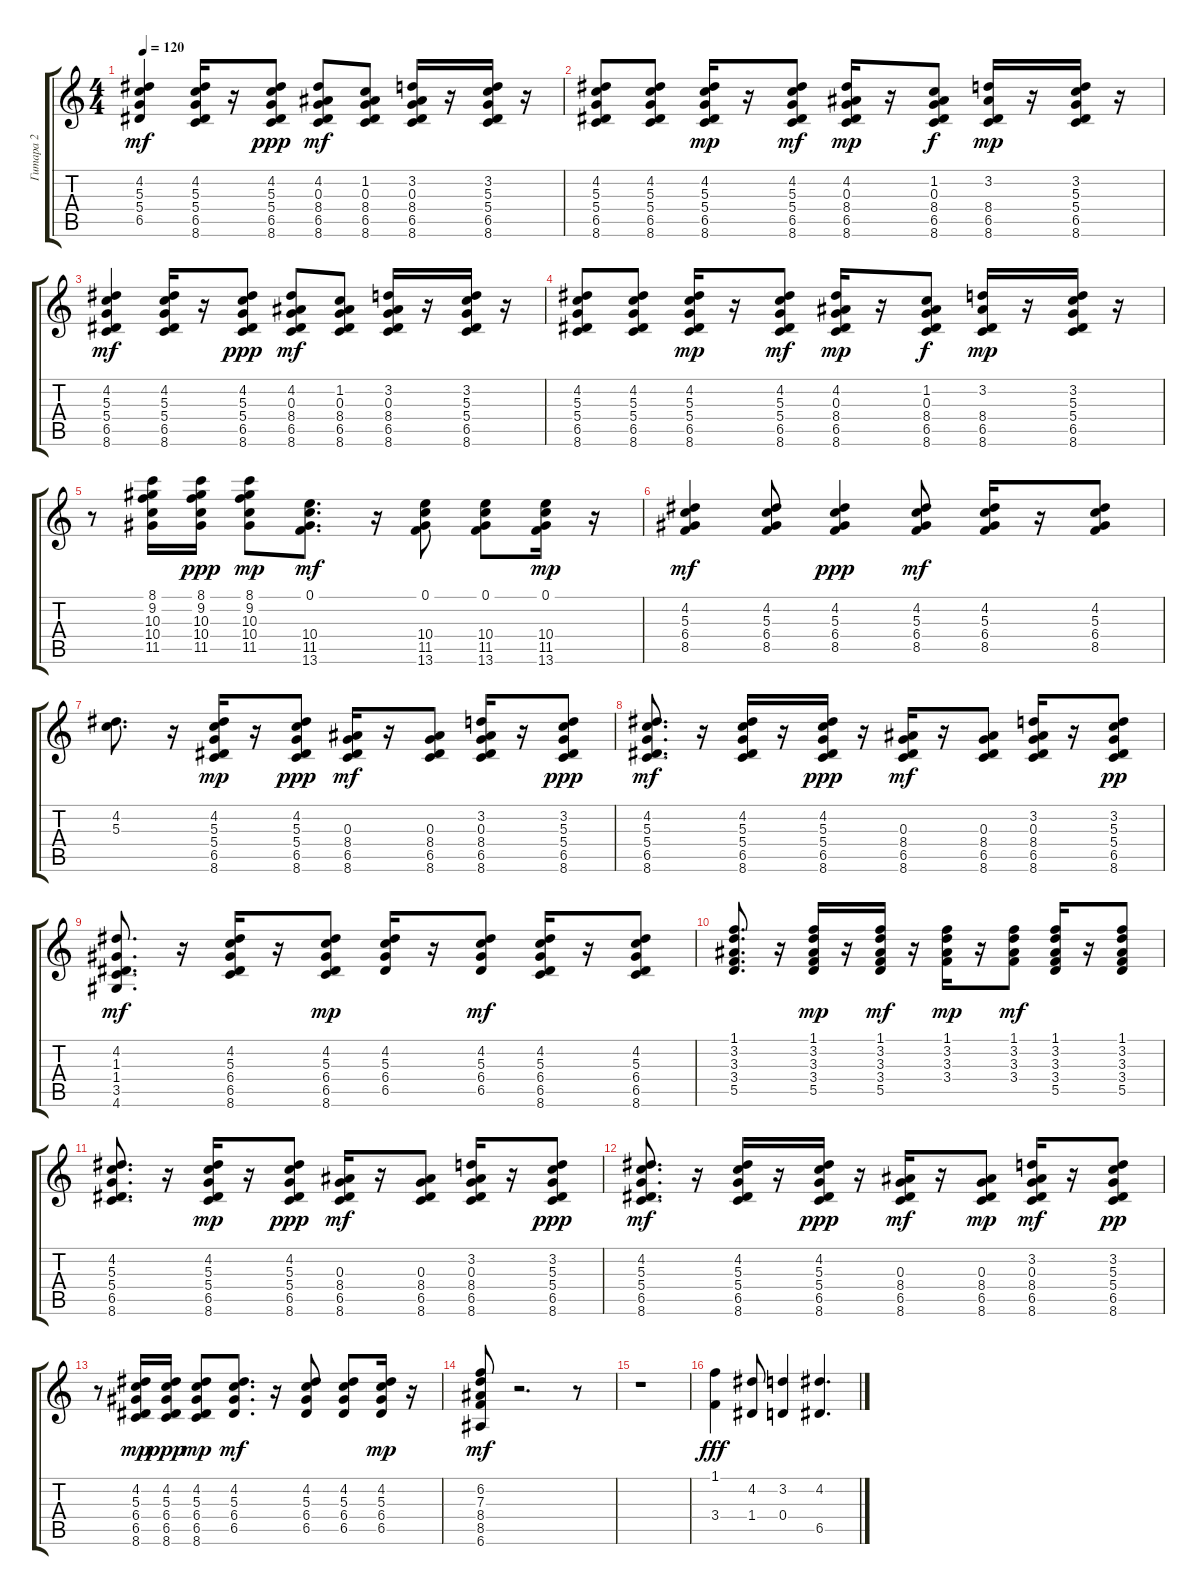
\track ("Гитара 2" "Гитара 2") {instrument electricguitarjazz}
\staff {score tabs}
\tuning (E4 B3 G3 D3 A2 E2) {hide}
\ts (4 4)
\tempo 120
\clef g2
\ks c
(4.2 5.3 5.4 6.5).4{dy mf} (4.2 5.3 5.4 6.5 8.6).16 r.16 (4.2 5.3 5.4 6.5 8.6).8{dy ppp} (4.2 0.3 8.4 6.5 8.6).8{dy mf} (1.2 0.3 8.4 6.5 8.6).8 (3.2 0.3 8.4 6.5 8.6).16 r.16 (3.2 5.3 5.4 6.5 8.6).16 r.16 |
(4.2 5.3 5.4 6.5 8.6).8 (4.2 5.3 5.4 6.5 8.6).8 (4.2 5.3 5.4 6.5 8.6).16{dy mp} r.16 (4.2 5.3 5.4 6.5 8.6).8{dy mf} (4.2 0.3 8.4 6.5 8.6).16{dy mp} r.16 (1.2 0.3 8.4 6.5 8.6).8{dy f} (3.2 8.4 6.5 8.6).16{dy mp} r.16 (3.2 5.3 5.4 6.5 8.6).16 r.16 |
(4.2 5.3 5.4 6.5 8.6).4{dy mf} (4.2 5.3 5.4 6.5 8.6).16 r.16 (4.2 5.3 5.4 6.5 8.6).8{dy ppp} (4.2 0.3 8.4 6.5 8.6).8{dy mf} (1.2 0.3 8.4 6.5 8.6).8 (3.2 0.3 8.4 6.5 8.6).16 r.16 (3.2 5.3 5.4 6.5 8.6).16 r.16 |
(4.2 5.3 5.4 6.5 8.6).8 (4.2 5.3 5.4 6.5 8.6).8 (4.2 5.3 5.4 6.5 8.6).16{dy mp} r.16 (4.2 5.3 5.4 6.5 8.6).8{dy mf} (4.2 0.3 8.4 6.5 8.6).16{dy mp} r.16 (1.2 0.3 8.4 6.5 8.6).8{dy f} (3.2 8.4 6.5 8.6).16{dy mp} r.16 (3.2 5.3 5.4 6.5 8.6).16 r.16 |
r.8 (8.1 9.2 10.3 10.4 11.5).16 (8.1 9.2 10.3 10.4 11.5).16{dy ppp} (8.1 9.2 10.3 10.4 11.5).8{dy mp} (0.1 10.4 11.5 13.6).8{d dy mf} r.16 (0.1 10.4 11.5 13.6).8 (0.1 10.4 11.5 13.6).8 (0.1 10.4 11.5 13.6).16{dy mp} r.16 |
(4.2 5.3 6.4 8.5).4{dy mf} (4.2 5.3 6.4 8.5).8 (4.2 5.3 6.4 8.5).4{dy ppp} (4.2 5.3 6.4 8.5).8{dy mf} (4.2 5.3 6.4 8.5).16 r.16 (4.2 5.3 6.4 8.5).8 |
(4.2 5.3).8{d} r.16 (4.2 5.3 5.4 6.5 8.6).16{dy mp} r.16 (4.2 5.3 5.4 6.5 8.6).8{dy ppp} (0.3 8.4 6.5 8.6).16{dy mf} r.16 (0.3 8.4 6.5 8.6).8 (3.2 0.3 8.4 6.5 8.6).16 r.16 (3.2 5.3 5.4 6.5 8.6).8{dy ppp} |
(4.2 5.3 5.4 6.5 8.6).8{d dy mf} r.16 (4.2 5.3 5.4 6.5 8.6).16 r.16 (4.2 5.3 5.4 6.5 8.6).16{dy ppp} r.16 (0.3 8.4 6.5 8.6).16{dy mf} r.16 (0.3 8.4 6.5 8.6).8 (3.2 0.3 8.4 6.5 8.6).16 r.16 (3.2 5.3 5.4 6.5 8.6).8{dy pp} |
(4.2 1.3 1.4 3.5 4.6).8{d dy mf} r.16 (4.2 5.3 6.4 6.5 8.6).16 r.16 (4.2 5.3 6.4 6.5 8.6).8{dy mp} (4.2 5.3 6.4 6.5).16 r.16 (4.2 5.3 6.4 6.5).8{dy mf} (4.2 5.3 6.4 6.5 8.6).16 r.16 (4.2 5.3 6.4 6.5 8.6).8 |
(1.1 3.2 3.3 3.4 5.5).8{d} r.16 (1.1 3.2 3.3 3.4 5.5).16{dy mp} r.16 (1.1 3.2 3.3 3.4 5.5).16{dy mf} r.16 (1.1 3.2 3.3 3.4).16{dy mp} r.16 (1.1 3.2 3.3 3.4).8{dy mf} (1.1 3.2 3.3 3.4 5.5).16 r.16 (1.1 3.2 3.3 3.4 5.5).8 |
(4.2 5.3 5.4 6.5 8.6).8{d} r.16 (4.2 5.3 5.4 6.5 8.6).16{dy mp} r.16 (4.2 5.3 5.4 6.5 8.6).8{dy ppp} (0.3 8.4 6.5 8.6).16{dy mf} r.16 (0.3 8.4 6.5 8.6).8 (3.2 0.3 8.4 6.5 8.6).16 r.16 (3.2 5.3 5.4 6.5 8.6).8{dy ppp} |
(4.2 5.3 5.4 6.5 8.6).8{d dy mf} r.16 (4.2 5.3 5.4 6.5 8.6).16 r.16 (4.2 5.3 5.4 6.5 8.6).16{dy ppp} r.16 (0.3 8.4 6.5 8.6).16{dy mf} r.16 (0.3 8.4 6.5 8.6).8{dy mp} (3.2 0.3 8.4 6.5 8.6).16{dy mf} r.16 (3.2 5.3 5.4 6.5 8.6).8{dy pp} |
r.8 (4.2 5.3 6.4 6.5 8.6).16{dy mp} (4.2 5.3 6.4 6.5 8.6).16{dy ppp} (4.2 5.3 6.4 6.5 8.6).8{dy mp} (4.2 5.3 6.4 6.5).8{d dy mf} r.16 (4.2 5.3 6.4 6.5).8 (4.2 5.3 6.4 6.5).8 (4.2 5.3 6.4 6.5).16{dy mp} r.16 |
(6.2 7.3 8.4 8.5 6.6).8{dy mf} r.2{d} r.8 |
r.1 |
(1.1 3.4).4{dy fff} (4.2 1.4).8 (3.2 0.4).4 (4.2 6.5).4{d}
